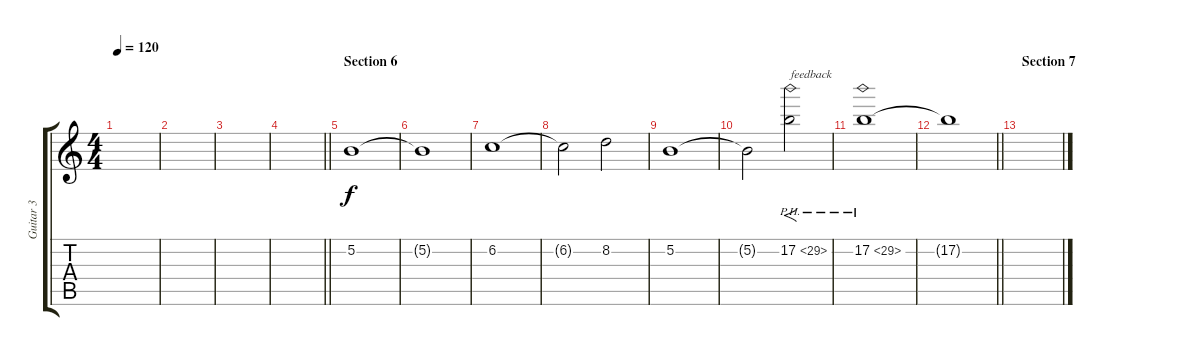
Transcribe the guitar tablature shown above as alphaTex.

\track ("Guitar 3" "Guitar 3") {instrument distortionguitar}
\staff {score tabs}
\tuning (B3 Gb3 D3 A2 E2 B1) {hide}
\ts (4 4)
\tempo 120
\clef g2
\ks c
|
|
|
\barLineRight lightlight
|
\section ("" "Section 6")
5.2.1 |
5.2{t}.1 |
6.2.1 |
6.2{t}.2 8.2.2 |
5.2.1 |
5.2{t}.2 17.2{ph 12}.2{f txt "feedback"} |
17.2{ph 12}.1 |
\barLineRight lightlight
17.2{t}.1 |
\section ("" "Section 7")
